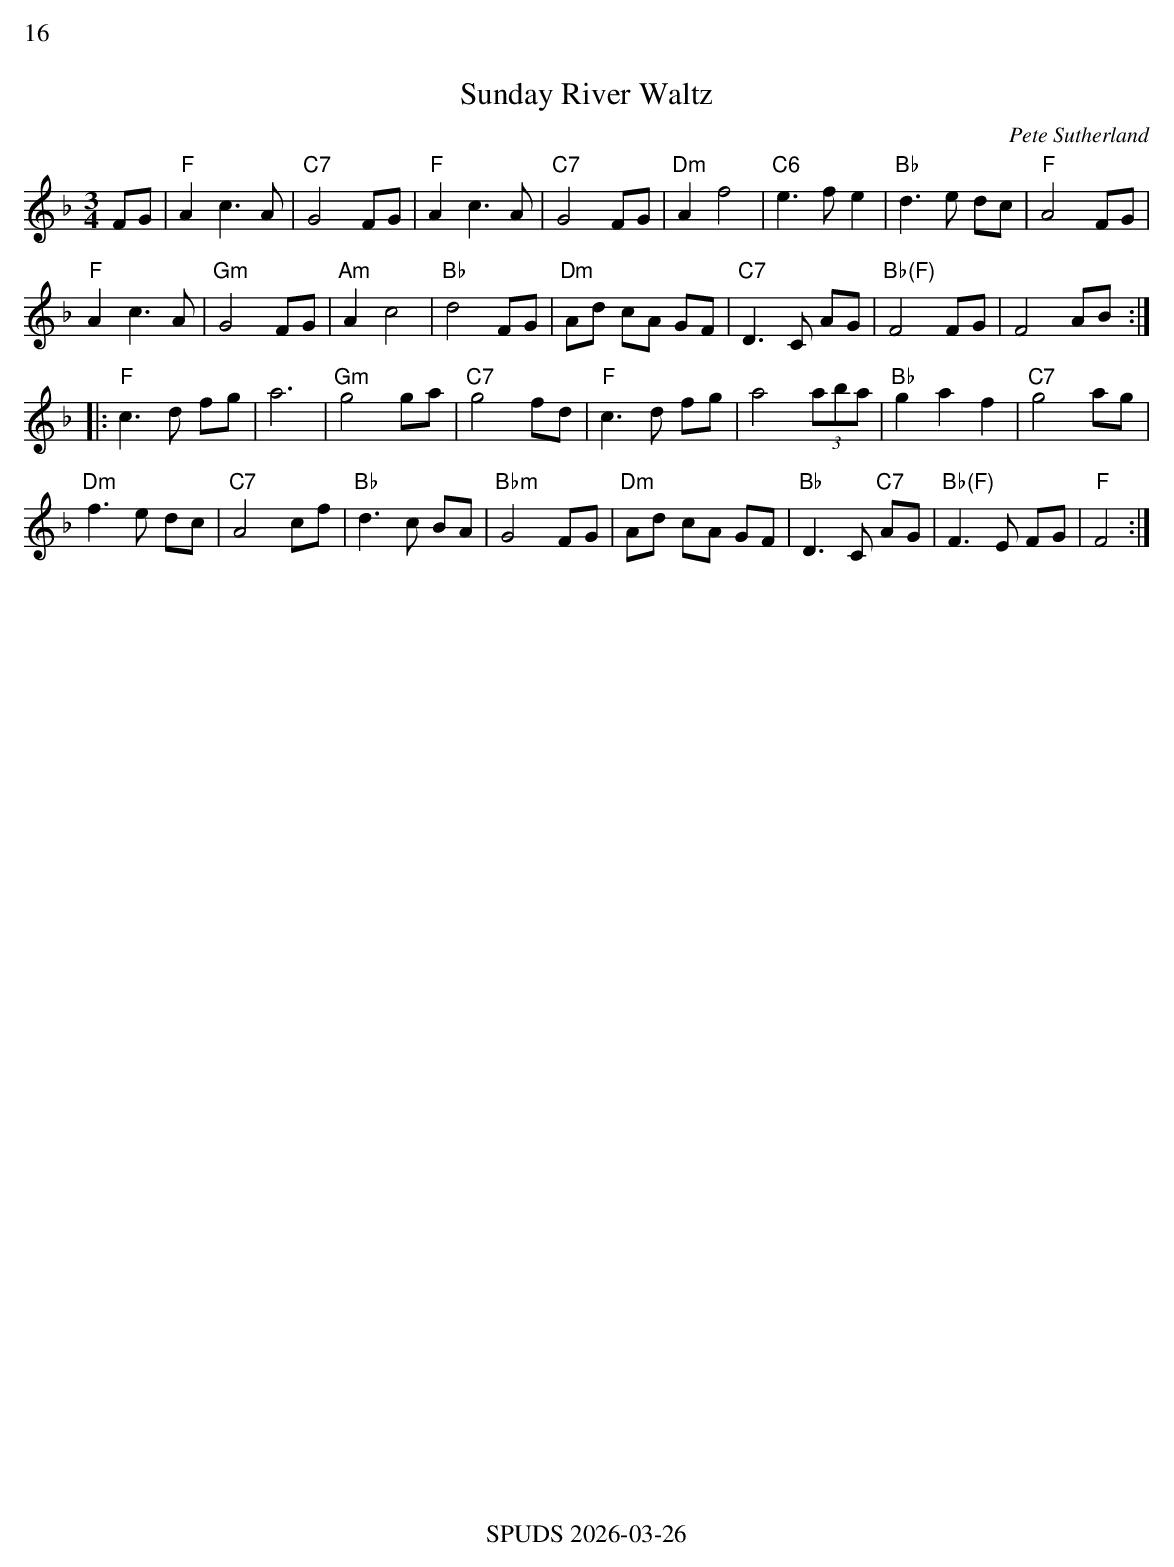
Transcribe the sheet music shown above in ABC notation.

X:1
%%text 16
T: Sunday River Waltz
C: Pete Sutherland
M: 3/4
L: 1/8
K: F
FG | "F"A2 c3 A | "C7"G4 FG | "F"A2 c3 A | "C7"G4 FG |\
"Dm"A2 f4 | "C6"e3 f e2 | "Bb"d3 e dc | "F"A4 FG |
 "F"A2 c3 A | "Gm"G4 FG | "Am"A2 c4 | "Bb"d4 FG |\
 "Dm"Ad cA GF | "C7"D3 C AG | "Bb(F)"F4 FG | F4 AB :|
|:  "F"c3 d fg | a6 | "Gm"g4 ga | "C7"g4 fd |\
 "F"c3 d fg | a4 (3aba | "Bb"g2 a2 f2 | "C7"g4 ag |
 "Dm"f3 e dc | "C7"A4 cf | "Bb"d3 c BA | "Bbm"G4 FG |\
 "Dm"Ad cA GF | "Bb"D3 C "C7"AG | "Bb(F)"F3 E FG | "F"F4 :|
